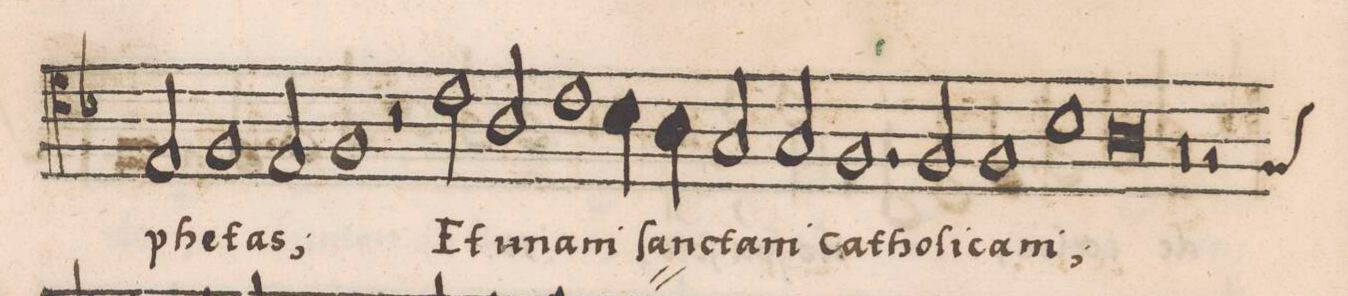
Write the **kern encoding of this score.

**kern	**text
*I"TENOR	*
*clefC4	*
*k[b-]	*
*met(C|)	*
*M2/1	*
2E/	-phe-
1F/	-tas;
=146-	=146-
2E/	.
1F	.
=147-	=147-
2r	.
2c\	Et
2A/	u-
1c\	-nam
=148-	=148-
4B-\	ſanc-
4A\	.
2G/	-tam
2G/	Ca-
=149-	=149-
1.F	-tho-
2F/	-li-
=150-	=150-
1F	-cam;
1B-	.
=151-	=151-
0A	.
=152-	=152-
0r	.
=153-	=153-
2r	.
*custos:F	*
*-	*-
